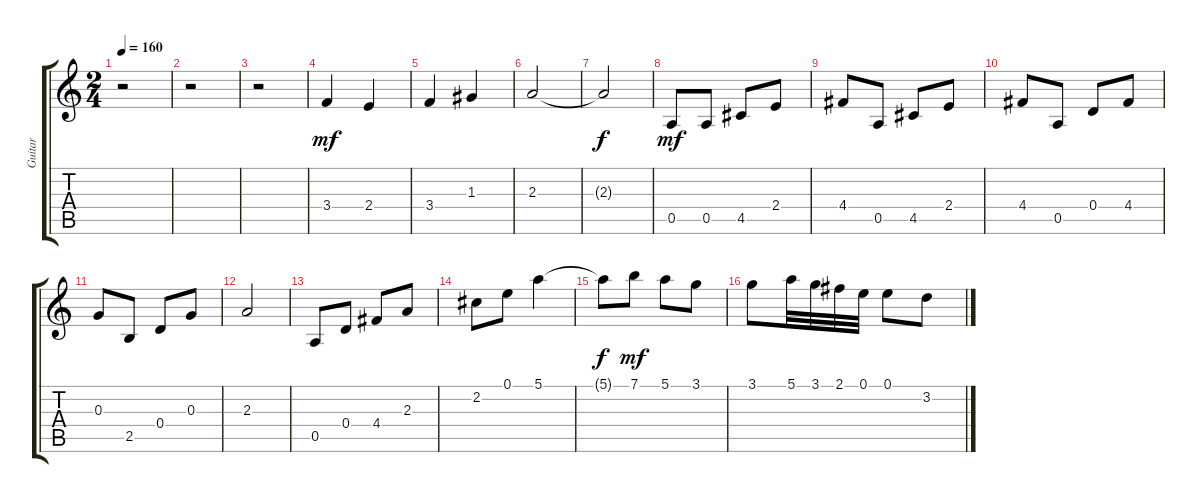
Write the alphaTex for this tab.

\track ("Guitar" "Guitar") {instrument overdrivenguitar}
\staff {score tabs}
\tuning (E4 B3 G3 D3 A2 E2) {hide}
\ts (2 4)
\tempo 160
\clef g2
\ks c
r.2{dy mf} |
r.2 |
r.2 |
3.4.4 2.4.4 |
3.4.4 1.3.4 |
2.3.2 |
2.3{t}.2{dy f} |
0.5.8{dy mf} 0.5.8 4.5.8 2.4.8 |
4.4.8 0.5.8 4.5.8 2.4.8 |
4.4.8 0.5.8 0.4.8 4.4.8 |
0.3.8 2.5.8 0.4.8 0.3.8 |
2.3.2 |
0.5.8 0.4.8 4.4.8 2.3.8 |
2.2.8 0.1.8 5.1.4 |
5.1{t}.8{dy f} 7.1.8{dy mf} 5.1.8 3.1.8 |
3.1.8 5.1.32 3.1.32 2.1.32 0.1.32 0.1.8 3.2.8
